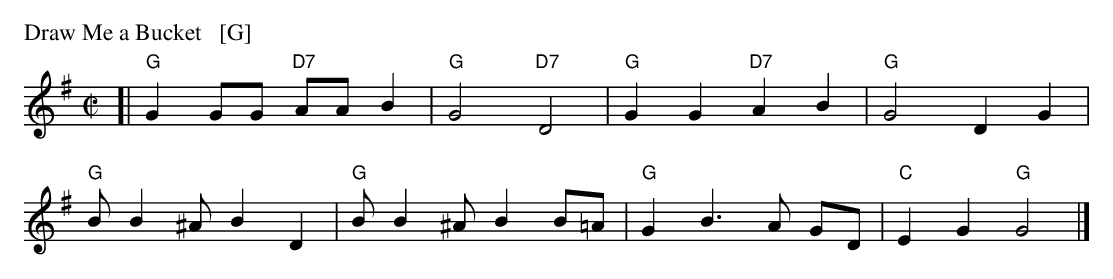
X:1
P: Draw Me a Bucket   [G]
C:
M: C|
L: 1/8
K: G
[|\
"G"G2 GG "D7"AA B2 | "G"G4 "D7"D4 | "G"G2 G2 "D7"A2 B2 | "G"G4 D2 G2 |
"G"B B2 ^A B2 D2 | "G"B B2 ^A B2 B=A | "G"G2 B3 A GD | "C"E2 G2 "G"G4 |]
